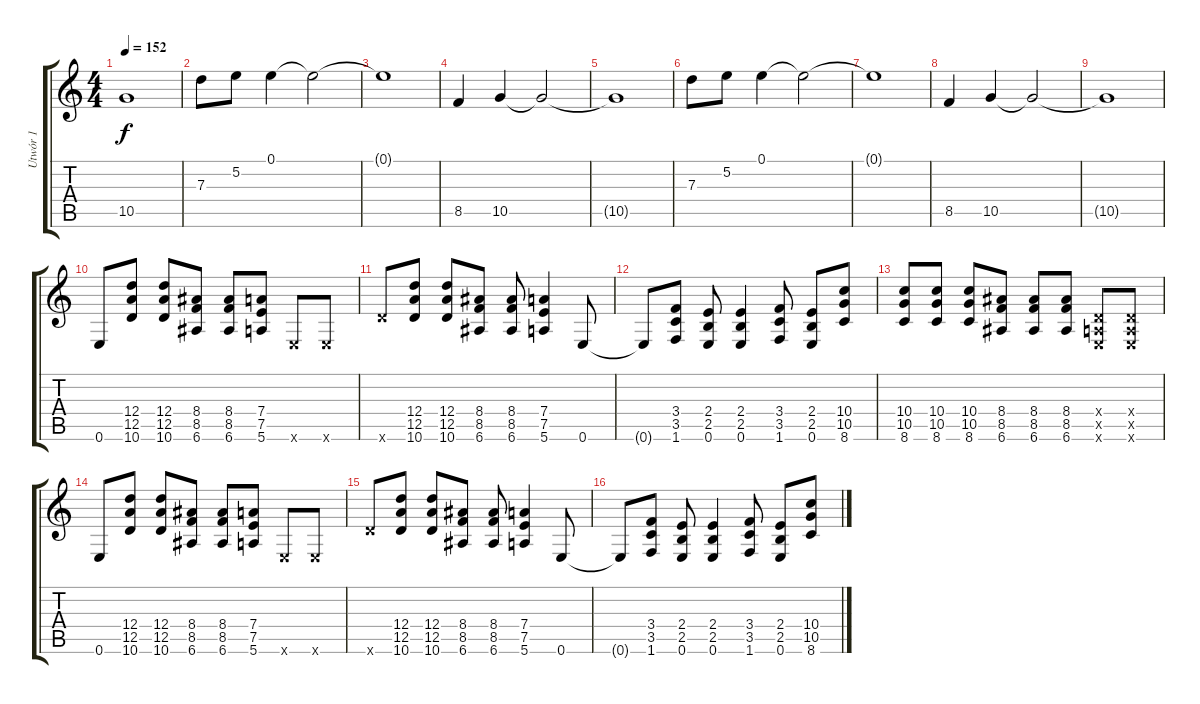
\track ("Utwór 1" "Utwór 1") {instrument overdrivenguitar}
\staff {score tabs}
\tuning (E4 B3 G3 D3 A2 E2) {hide}
\ts (4 4)
\tempo 152
\clef g2
\ks c
10.5{t}.1{dy f} |
7.3.8{instrument electricguitarjazz} 5.2.8{instrument electricguitarjazz} 0.1.4{instrument electricguitarjazz} 0.1{t}.2 |
0.1{t}.1 |
8.5.4{instrument electricguitarjazz} 10.5.4{instrument electricguitarjazz} 10.5{t}.2 |
10.5{t}.1 |
7.3.8{instrument electricguitarjazz} 5.2.8{instrument electricguitarjazz} 0.1.4{instrument electricguitarjazz} 0.1{t}.2 |
0.1{t}.1 |
8.5.4{instrument electricguitarjazz} 10.5.4{instrument electricguitarjazz} 10.5{t}.2 |
10.5{t}.1 |
0.6.8{instrument overdrivenguitar} (12.4 12.5 10.6).8 (12.4 12.5 10.6).8 (8.4 8.5 6.6).8 (8.4 8.5 6.6).8 (7.4 7.5 5.6).8 0.6{x}.8 0.6{x}.8 |
10.6{x}.8 (12.4 12.5 10.6).8 (12.4 12.5 10.6).8 (8.4 8.5 6.6).8 (8.4 8.5 6.6).8 (7.4 7.5 5.6).4 0.6.8 |
0.6{t}.8 (3.4 3.5 1.6).8 (2.4 2.5 0.6).8 (2.4 2.5 0.6).4 (3.4 3.5 1.6).8 (2.4 2.5 0.6).8 (10.4 10.5 8.6).8 |
(10.4 10.5 8.6).8 (10.4 10.5 8.6).8 (10.4 10.5 8.6).8 (8.4 8.5 6.6).8 (8.4 8.5 6.6).8 (8.4 8.5 6.6).8 (0.4{x} 0.5{x} 0.6{x}).8 (0.4{x} 0.5{x} 0.6{x}).8 |
0.6.8{instrument overdrivenguitar} (12.4 12.5 10.6).8 (12.4 12.5 10.6).8 (8.4 8.5 6.6).8 (8.4 8.5 6.6).8 (7.4 7.5 5.6).8 0.6{x}.8 0.6{x}.8 |
10.6{x}.8 (12.4 12.5 10.6).8 (12.4 12.5 10.6).8 (8.4 8.5 6.6).8 (8.4 8.5 6.6).8 (7.4 7.5 5.6).4 0.6.8 |
0.6{t}.8 (3.4 3.5 1.6).8 (2.4 2.5 0.6).8 (2.4 2.5 0.6).4 (3.4 3.5 1.6).8 (2.4 2.5 0.6).8 (10.4 10.5 8.6).8
